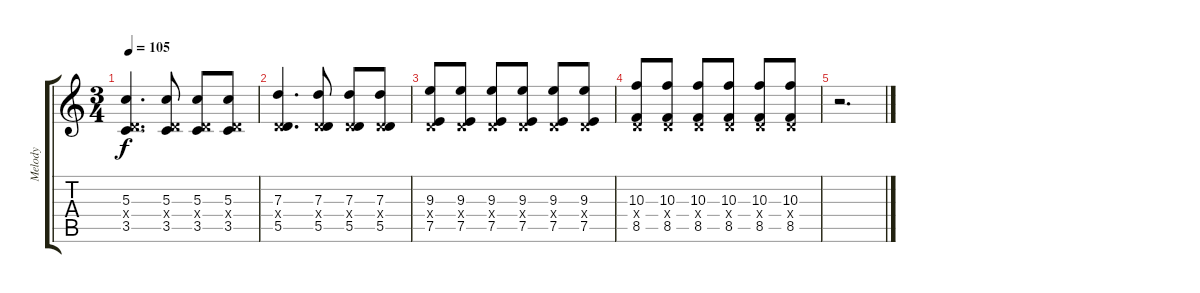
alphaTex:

\track ("Melody" "Melody") {instrument electricguitarjazz}
\staff {score tabs}
\tuning (E4 B3 G3 D3 A2 E2) {hide}
\ts (3 4)
\tempo 105
\clef g2
\ks c
(5.3 0.4{x} 3.5).4{d dy f} (5.3 0.4{x} 3.5).8 (5.3 0.4{x} 3.5).8 (5.3 0.4{x} 3.5).8 |
(7.3 0.4{x} 5.5).4{d} (7.3 0.4{x} 5.5).8 (7.3 0.4{x} 5.5).8 (7.3 0.4{x} 5.5).8 |
(9.3 0.4{x} 7.5).8 (9.3 0.4{x} 7.5).8 (9.3 0.4{x} 7.5).8 (9.3 0.4{x} 7.5).8 (9.3 0.4{x} 7.5).8 (9.3 0.4{x} 7.5).8 |
(10.3 0.4{x} 8.5).8 (10.3 0.4{x} 8.5).8 (10.3 0.4{x} 8.5).8 (10.3 0.4{x} 8.5).8 (10.3 0.4{x} 8.5).8 (10.3 0.4{x} 8.5).8 |
r.2{d}
